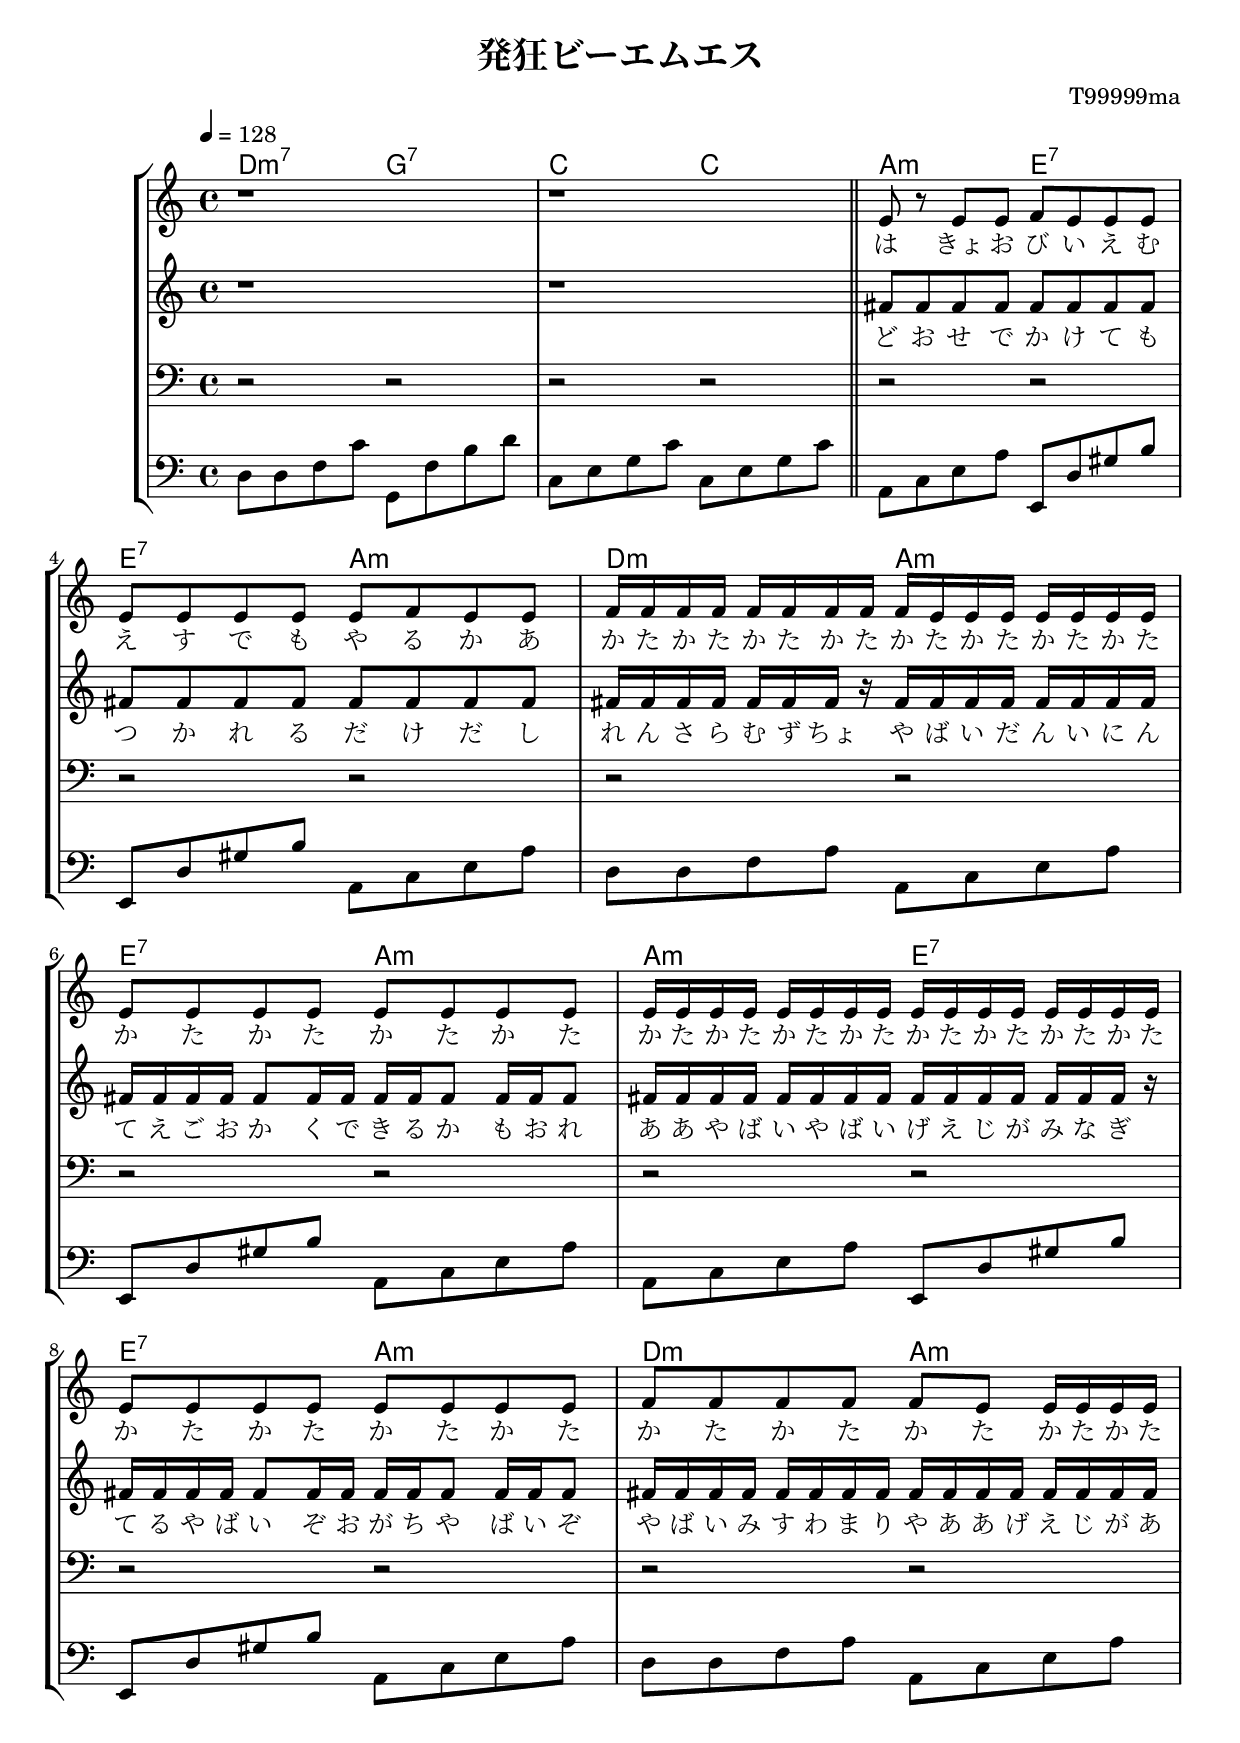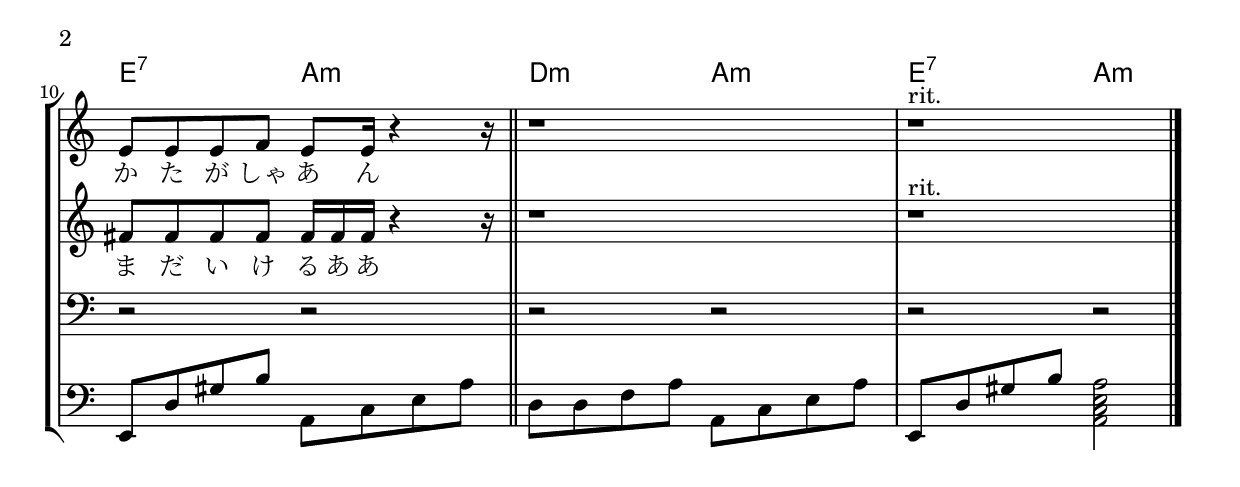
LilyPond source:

\version "2.12.1"

\header {
	title = \markup {発狂ビーエムエス}
	composer = \markup \center-column {T99999ma}
}

harmony = \chordmode {
	d2:min7 g:7 c c 

	a:m e:7 e:7 a:m d:m a:m e:7 a:m a:m e:7 e:7 a:m d:m a:m e:7 a:m 

	d:m a:m e:7 a:m 
}

melody = {
	\key c \major
	\tempo 4 = 128
	r1 | r1   
	\set Staff.midiInstrument = #"mmi0.42"
	e'8  r8  e'8  e'8  f'8  e'8  e'8  e'8 
	e'8  e'8  e'8  e'8  e'8  f'8  e'8  e'8 
	f'16  f'16  f'16  f'16  f'16  f'16  f'16  f'16  f'16  e'16  e'16  e'16  e'16  e'16  e'16  e'16 
	e'8  e'8  e'8  e'8  e'8  e'8  e'8  e'8 
	e'16  e'16  e'16  e'16  e'16  e'16  e'16  e'16  e'16  e'16  e'16  e'16  e'16  e'16  e'16  e'16 
	e'8  e'8  e'8  e'8  e'8  e'8  e'8  e'8 
	f'8  f'8  f'8  f'8  f'8  e'8  e'16  e'16  e'16  e'16 
	e'8  e'8  e'8  f'8  e'8  e'16  	r4~r16 	r1 | r1^"rit." \bar "|."
}

words = \lyricmode {
	
	は  きょ  お  び  い  え  む  え  す  で  も  や  る  か  あ  か  た  か  た  か  た  か  た  か  た  か  た  か  た  か  た  か  た  か  た  か  た  か  た  か  た  か  た  か  た  か  た  か  た  か  た  か  た  か  た  か  た  か  た  か  た  か  た  か  た  か  た  か  た  か  た  か  た  か  た  が  しゃ  あ  ん  
	
}

secondmelody = {
	\key c \major
	\tempo 4 = 128
	r1 | r1   
	\set Staff.midiInstrument = #"mmi0.42"
	fis'8  fis'8  fis'8  fis'8  fis'8  fis'8  fis'8  fis'8 
	fis'8  fis'8  fis'8  fis'8  fis'8  fis'8  fis'8  fis'8 
	fis'16  fis'16  fis'16  fis'16  fis'16  fis'16  fis'16  r16  fis'16  fis'16  fis'16  fis'16  fis'16  fis'16  fis'16  fis'16 
	fis'16  fis'16  fis'16  fis'16  fis'8  fis'16  fis'16  fis'16  fis'16  fis'8  fis'16  fis'16  fis'8 
	fis'16  fis'16  fis'16  fis'16  fis'16  fis'16  fis'16  fis'16  fis'16  fis'16  fis'16  fis'16  fis'16  fis'16  fis'16  r16 
	fis'16  fis'16  fis'16  fis'16  fis'8  fis'16  fis'16  fis'16  fis'16  fis'8  fis'16  fis'16  fis'8 
	fis'16  fis'16  fis'16  fis'16  fis'16  fis'16  fis'16  fis'16  fis'16  fis'16  fis'16  fis'16  fis'16  fis'16  fis'16  fis'16 
	fis'8  fis'8  fis'8  fis'8  fis'16  fis'16  fis'16  	r4~r16 	r1 | r1^"rit." \bar "|."
}

secondwords = \lyricmode {
	
	ど  お  せ  で  か  け  て  も  つ  か  れ  る  だ  け  だ  し  れ  ん  さ  ら  む  ず  ちょ  や  ば  い  だ  ん  い  に  ん  て  え  ご  お  か  く  で  き  る  か  も  お  れ  あ  あ  や  ば  い  や  ば  い  げ  え  じ  が  み  な  ぎ  て  る  や  ば  い  ぞ  お  が  ち  や  ば  い  ぞ  や  ば  い  み  す  わ  ま  り  や  あ  あ  げ  え  じ  が  あ  ま  だ  い  け  る  あ  あ  
	
}

tempochange = {
	\tempo 4 = 128
	r1 | r1 \bar "||"
	\tempo 4 = 128
	r1 | r1 | r1 | r1 | r1 | r1 | r1 | r1 \bar "||"
	\tempo 4 = 128
	r1 | \tempo 4 = 96 r2 \tempo 4 = 85 r2 \bar "|."
}

mainacc = {
	\clef bass
	\set Staff.midiInstrument = #"Taiko Drum"
	\key c \major
	\tempo 4 = 128
	r2
	r2
	r2
	r2
	\bar "||"

	\set Staff.midiInstrument = #"Taiko Drum"
	r2
	r2
	r2
	r2
	r2
	r2
	r2
	r2
	r2
	r2
	r2
	r2
	r2
	r2
	r2
	r2
	\bar "||"

	\set Staff.midiInstrument = #"Taiko Drum"
	r2
	r2
	r2
	r2
	\bar "|."
}

subacc = {
	\clef bass
	\set Staff.midiInstrument = #"Shamisen"
	\key c \major
	\tempo 4 = 128
	d8 d8 f8 c'8
	g,8 f8 b8 d'8
	c8 e8 g8 c'8
	c8 e8 g8 c'8
	\bar "||"

	\set Staff.midiInstrument = #"Shamisen"
	a,8 c8 e8 a8
	e,8 d8 gis8 b8
	e,8 d8 gis8 b8
	a,8 c8 e8 a8
	d8 d8 f8 a8
	a,8 c8 e8 a8
	e,8 d8 gis8 b8
	a,8 c8 e8 a8
	a,8 c8 e8 a8
	e,8 d8 gis8 b8
	e,8 d8 gis8 b8
	a,8 c8 e8 a8
	d8 d8 f8 a8
	a,8 c8 e8 a8
	e,8 d8 gis8 b8
	a,8 c8 e8 a8
	\bar "||"

	\set Staff.midiInstrument = #"Shamisen"
	d8 d8 f8 a8
	a,8 c8 e8 a8
	e,8 d8 gis8 b8
	<a, c e a>2
	\bar "|."
}

percA = {
	\drummode {
	r1 |r1 \bar "||"
	r1 |r1 |r1 |r1 |r1 |r1 |r1 |r1 \bar "||"
	r1 |r1 \bar "|."
	}
}

percB = {
	\drummode {
	r1 |r1 \bar "||"
	r1 |r1 |r1 |r1 |r1 |r1 |r1 |r1 \bar "||"
	r1 |r1 \bar "|."
	}
}

percC = {
	\drummode {
	r1 |r1 \bar "||"
	r1 |r1 |r1 |r1 |r1 |r1 |r1 |r1 \bar "||"
	r1 |r1 \bar "|."
	}
}

percD = {
	\drummode {
	r1 |r1 \bar "||"
	r1 |r1 |r1 |r1 |r1 |r1 |r1 |r1 \bar "||"
	r1 |r1 \bar "|."
	}
}

percE = {
	\drummode {
	r1 |r1 \bar "||"
	r1 |r1 |r1 |r1 |r1 |r1 |r1 |r1 \bar "||"
	r1 |r1 \bar "|."
	}
}

\score {
	<<
		\new StaffGroup <<
			\new ChordNames {\harmony}
			\new Voice = "melody" {\melody}
			\new Lyrics \lyricsto "melody" \words
			\new Voice = "secondmelody" {\secondmelody}
			\new Lyrics \lyricsto "secondmelody" \secondwords
			\new Staff = "mainacc" {\mainacc}
			\new Staff = "subacc" {\subacc}
		>>
	>>
	\layout { }
}
